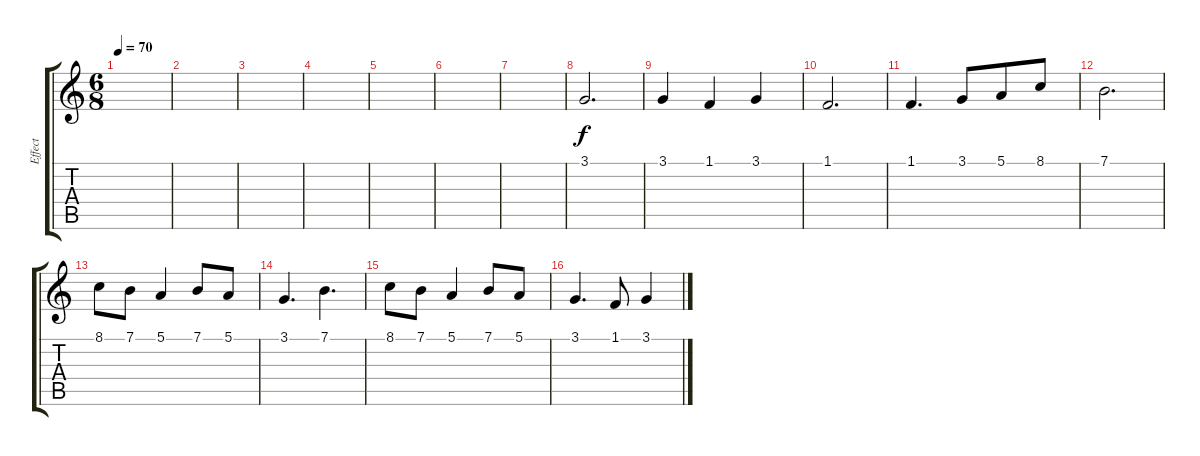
\track ("Effect" "Effect") {instrument synthstrings2}
\staff {score tabs}
\tuning (E4 B3 G3 D3 A2 E2) {hide}
\ts (6 8)
\tempo 70
\clef g2
\ks c
|
|
|
|
|
|
|
3.1.2{d volume 12} |
3.1.4 1.1.4 3.1.4 |
1.1.2{d} |
1.1.4{d} 3.1.8 5.1.8 8.1.8 |
7.1.2{d volume 5} |
8.1.8{volume 11} 7.1.8 5.1.4 7.1.8 5.1.8 |
3.1.4{d} 7.1.4{d} |
8.1.8 7.1.8 5.1.4 7.1.8 5.1.8 |
3.1.4{d} 1.1.8 3.1.4
